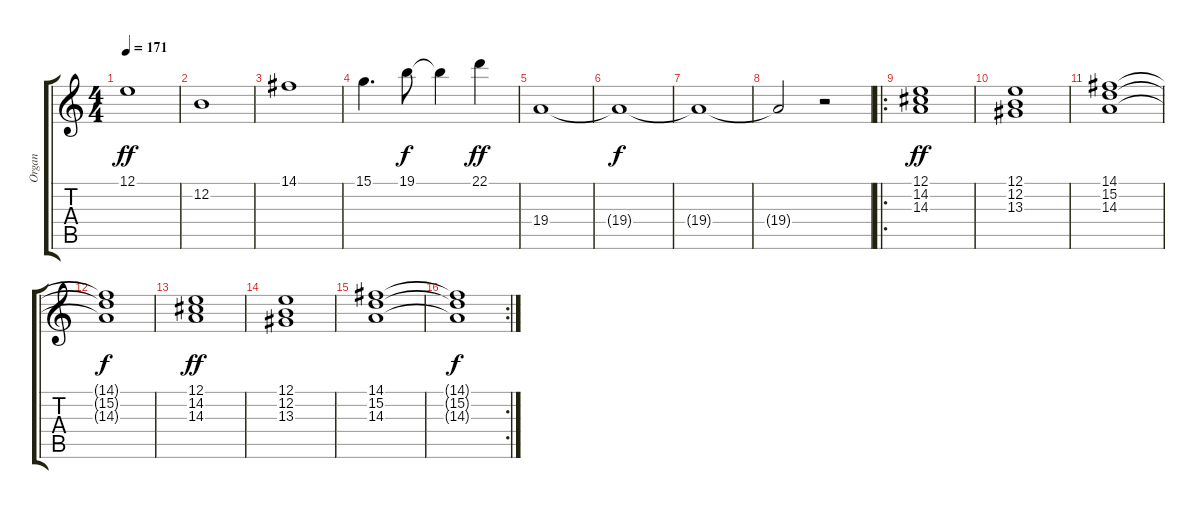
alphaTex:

\track ("Organ" "Organ") {instrument drawbarorgan}
\staff {score tabs}
\tuning (E4 B3 G3 D3 A2 E2) {hide}
\ts (4 4)
\tempo 171
\clef g2
\ks c
12.1.1{dy ff instrument drawbarorgan} |
12.2.1 |
14.1.1 |
15.1.4{d} 19.1.8{dy f} 19.1{t}.4 22.1.4{dy ff} |
19.4.1 |
19.4{t}.1{dy f} |
19.4{t}.1 |
19.4{t}.2 r.2 |
\ro
(12.1 14.2 14.3).1{dy ff} |
(12.1 12.2 13.3).1 |
(14.1 15.2 14.3).1 |
(14.1{t} 15.2{t} 14.3{t}).1{dy f} |
(12.1 14.2 14.3).1{dy ff} |
(12.1 12.2 13.3).1 |
(14.1 15.2 14.3).1 |
\rc 2
(14.1{t} 15.2{t} 14.3{t}).1{dy f}
